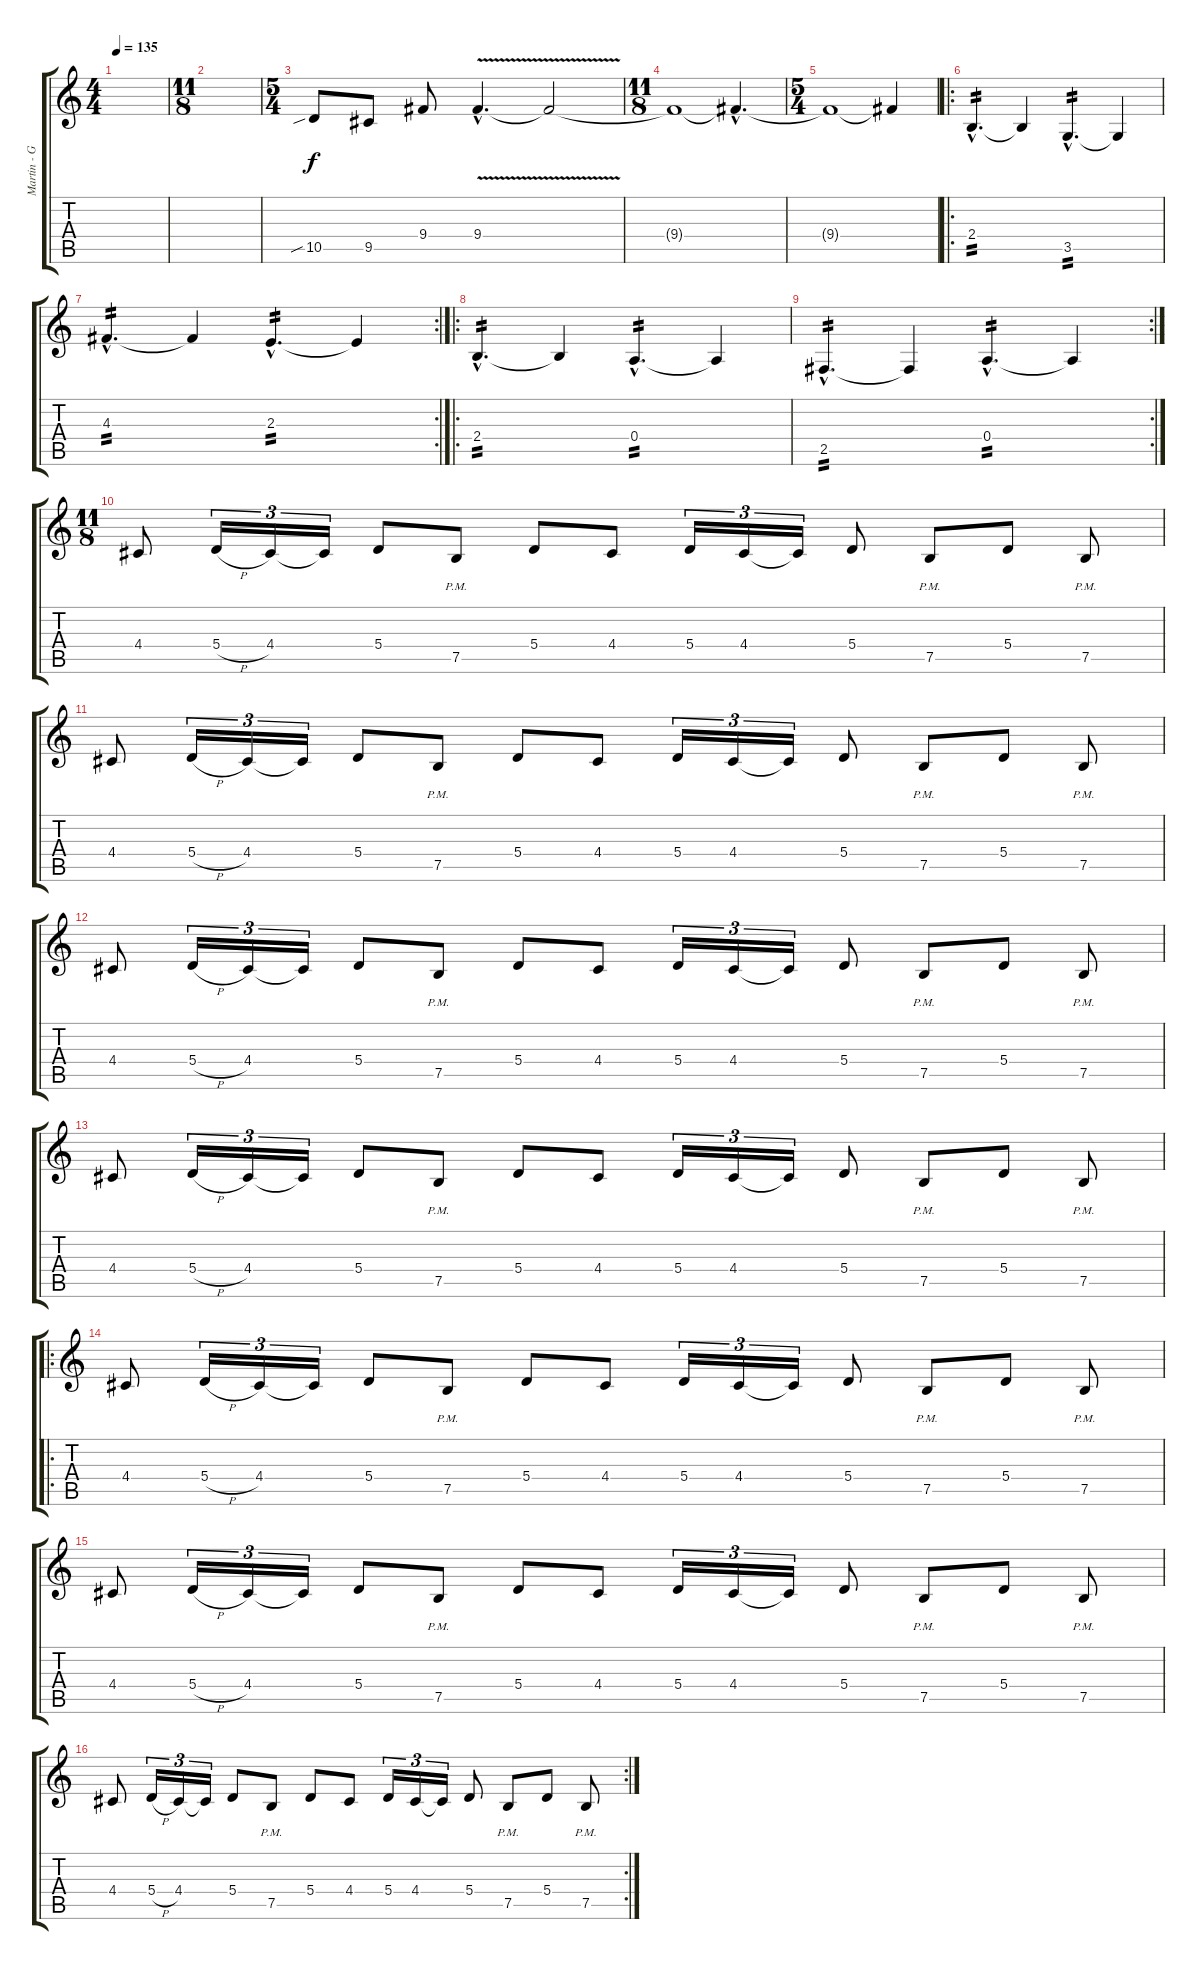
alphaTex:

\track ("Martin - Guitar II" "Martin - G") {instrument distortionguitar}
\staff {score tabs}
\tuning (A3 Gb3 D3 A2 E2 B1) {hide}
\ts (4 4)
\tempo 135
\clef g2
\ks c
|
\ts (11 8)
|
\ts (5 4)
10.5{sib}.8 9.5.8 9.4.8 9.4{v hac}.4{d} 9.4{t}.2 |
\ts (11 8)
9.4{t}.1 9.4{hac t}.4{d} |
\ts (5 4)
9.4{t}.1 9.4{t}.4 |
\ro
2.4{hac}.4{d tp 2} 2.4{t}.4 3.5{hac}.4{d tp 2} 3.5{t}.4 |
\rc 2
4.3{hac}.4{d tp 2} 4.3{t}.4 2.3{hac}.4{d tp 2} 2.3{t}.4 |
\ro
2.4{hac}.4{d tp 2} 2.4{t}.4 0.4{hac}.4{d tp 2} 0.4{t}.4 |
\rc 2
2.5{hac}.4{d tp 2} 2.5{t}.4 0.4{hac}.4{d tp 2} 0.4{t}.4 |
\ts (11 8)
4.4.8 5.4{h}.16{tu (3 2)} 4.4.16{tu (3 2)} 4.4{t}.16{tu (3 2)} 5.4.8 7.5{pm}.8 5.4.8 4.4.8 5.4.16{tu (3 2)} 4.4.16{tu (3 2)} 4.4{t}.16{tu (3 2)} 5.4.8 7.5{pm}.8 5.4.8 7.5{pm}.8 |
4.4.8 5.4{h}.16{tu (3 2)} 4.4.16{tu (3 2)} 4.4{t}.16{tu (3 2)} 5.4.8 7.5{pm}.8 5.4.8 4.4.8 5.4.16{tu (3 2)} 4.4.16{tu (3 2)} 4.4{t}.16{tu (3 2)} 5.4.8 7.5{pm}.8 5.4.8 7.5{pm}.8 |
4.4.8 5.4{h}.16{tu (3 2)} 4.4.16{tu (3 2)} 4.4{t}.16{tu (3 2)} 5.4.8 7.5{pm}.8 5.4.8 4.4.8 5.4.16{tu (3 2)} 4.4.16{tu (3 2)} 4.4{t}.16{tu (3 2)} 5.4.8 7.5{pm}.8 5.4.8 7.5{pm}.8 |
4.4.8 5.4{h}.16{tu (3 2)} 4.4.16{tu (3 2)} 4.4{t}.16{tu (3 2)} 5.4.8 7.5{pm}.8 5.4.8 4.4.8 5.4.16{tu (3 2)} 4.4.16{tu (3 2)} 4.4{t}.16{tu (3 2)} 5.4.8 7.5{pm}.8 5.4.8 7.5{pm}.8 |
\ro
4.4.8 5.4{h}.16{tu (3 2)} 4.4.16{tu (3 2)} 4.4{t}.16{tu (3 2)} 5.4.8 7.5{pm}.8 5.4.8 4.4.8 5.4.16{tu (3 2)} 4.4.16{tu (3 2)} 4.4{t}.16{tu (3 2)} 5.4.8 7.5{pm}.8 5.4.8 7.5{pm}.8 |
4.4.8 5.4{h}.16{tu (3 2)} 4.4.16{tu (3 2)} 4.4{t}.16{tu (3 2)} 5.4.8 7.5{pm}.8 5.4.8 4.4.8 5.4.16{tu (3 2)} 4.4.16{tu (3 2)} 4.4{t}.16{tu (3 2)} 5.4.8 7.5{pm}.8 5.4.8 7.5{pm}.8 |
\rc 2
4.4.8 5.4{h}.16{tu (3 2)} 4.4.16{tu (3 2)} 4.4{t}.16{tu (3 2)} 5.4.8 7.5{pm}.8 5.4.8 4.4.8 5.4.16{tu (3 2)} 4.4.16{tu (3 2)} 4.4{t}.16{tu (3 2)} 5.4.8 7.5{pm}.8 5.4.8 7.5{pm}.8
